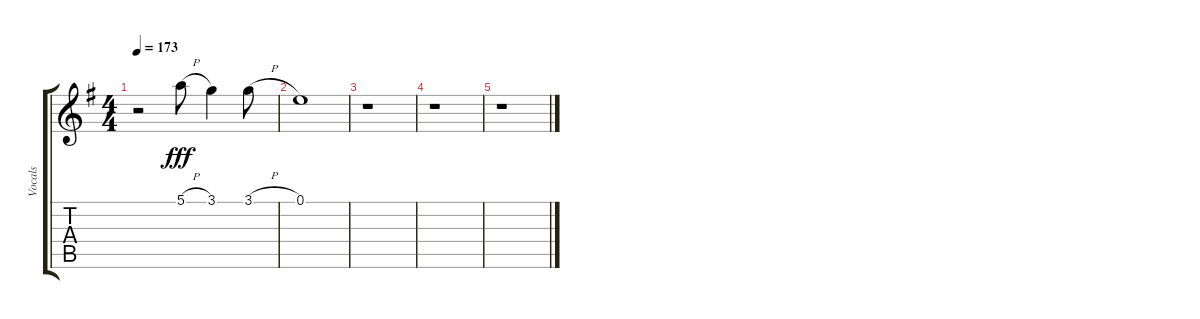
\track ("Vocals" "Vocals") {instrument overdrivenguitar}
\staff {score tabs}
\tuning (E4 B3 G3 D3 A2 E2) {hide}
\ts (4 4)
\tempo 173
\clef g2
\ks g
r.2{dy fff} 5.1{h}.8 3.1.4 3.1{h}.8 |
0.1.1 |
r.1 |
r.1 |
r.1
